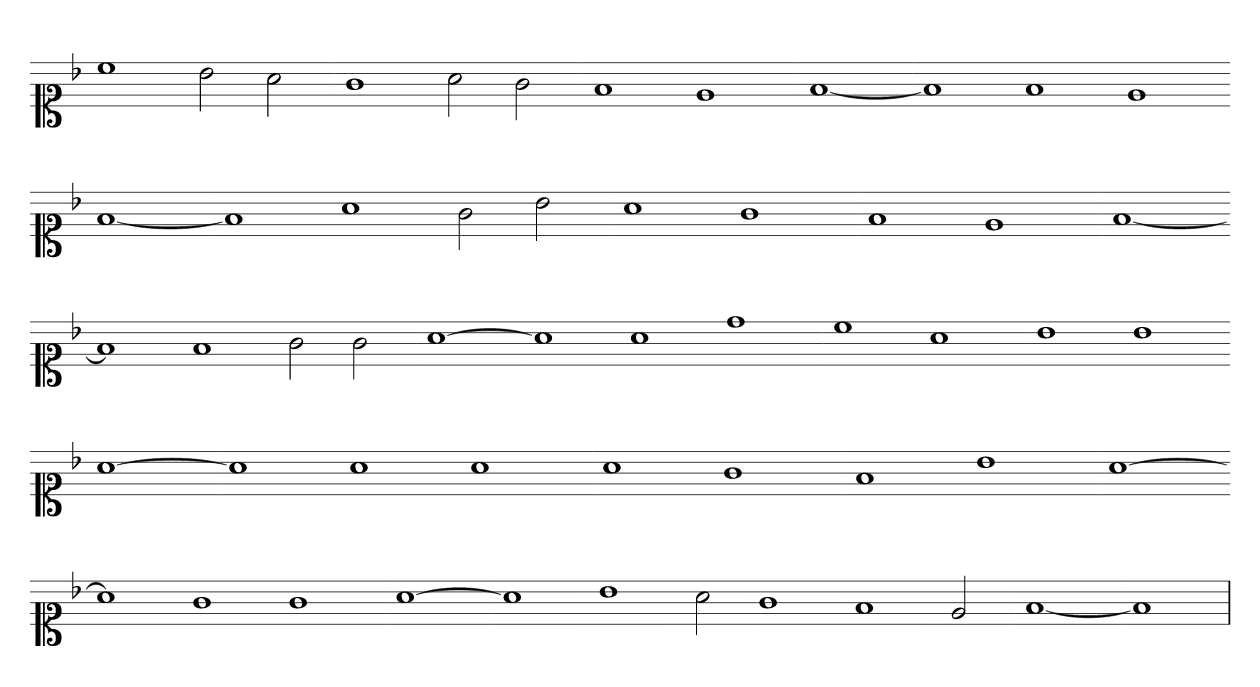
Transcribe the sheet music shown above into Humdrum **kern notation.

**kern
*part1
*staff1
*clefC1
*k[b-]
=
1cc
2b-
2a
=-
1g
2a
2g
=-
1f
1e
=-
[1f
=-
1f]
1f
1e
=-
[1f
=-
1f]
1a
2g
2b-
=-
1a
1g
=-
1f
1e
=-
[1f
=-
1f]
1f
2g
2g
=-
[1a
=-
1a]
1a
1dd
=-
1cc
1a
=-
1b-
1b-
=-
[1a
=-
1a]
1a
1a
=-
1a
1g
=-
1f
1b-
=-
[1a
=-
1a]
1g
1g
=-
[1a
=-
1a]
1b-
2a
1g
1f
2e
=-
[1f
=1-
1f]
=
*-
